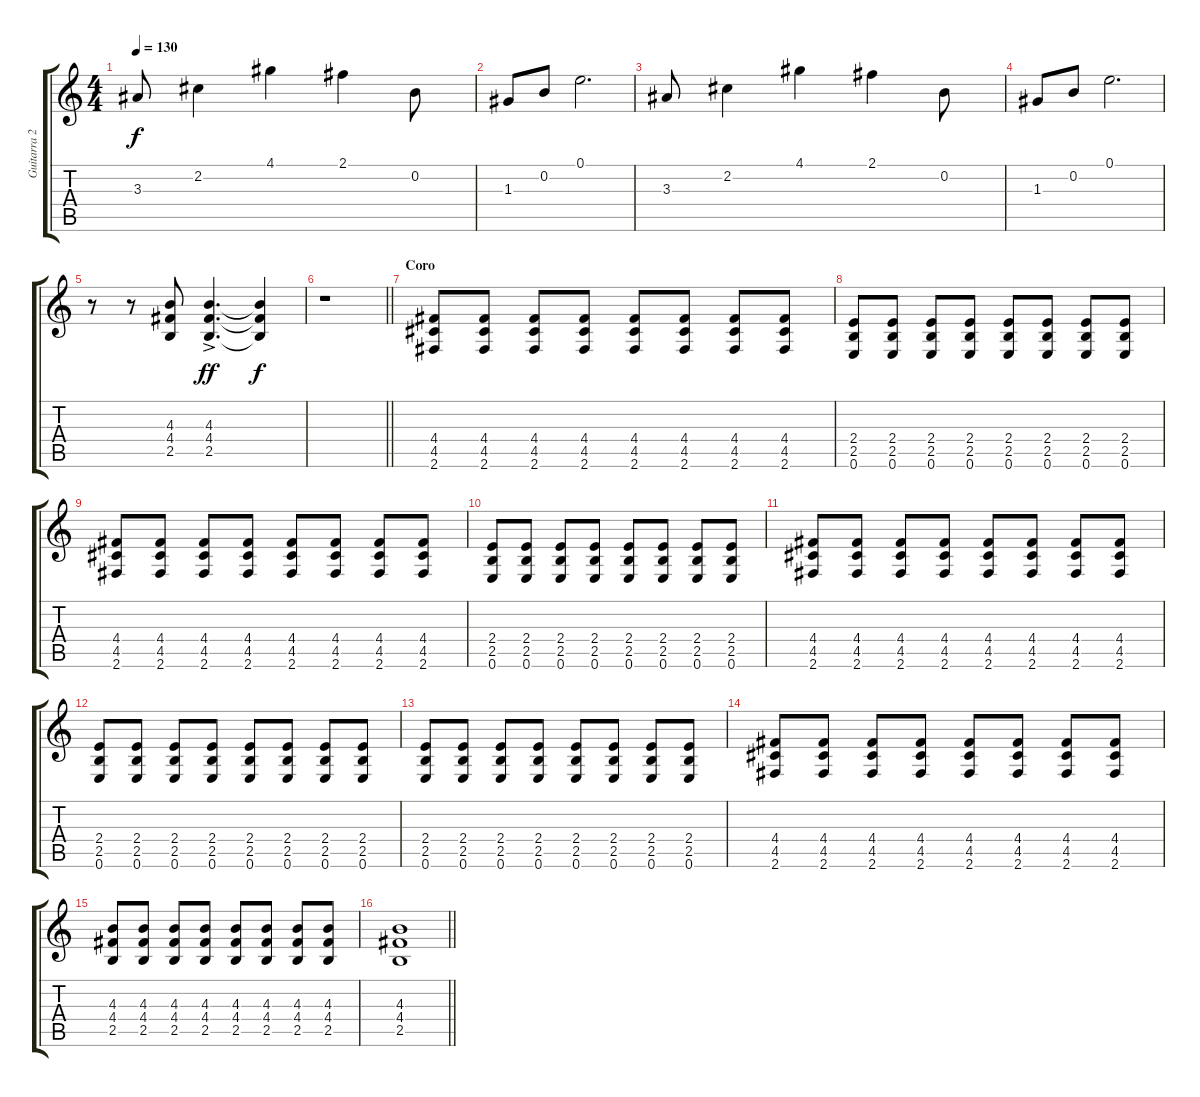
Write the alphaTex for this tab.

\track ("Guitarra 2" "Guitarra 2") {instrument overdrivenguitar}
\staff {score tabs}
\tuning (E4 B3 G3 D3 A2 E2) {hide}
\ts (4 4)
\tempo 130
\clef g2
\ks c
3.3.8{dy f} 2.2.4 4.1.4 2.1.4 0.2.8 |
1.3.8 0.2.8 0.1.2{d} |
3.3.8 2.2.4 4.1.4 2.1.4 0.2.8 |
1.3.8 0.2.8 0.1.2{d} |
r.8 r.8 (4.3 4.4 2.5).8 (4.3{ac} 4.4{ac} 2.5{ac}).4{d dy ff} (4.3{t} 4.4{t} 2.5{t}).4{dy f} |
\barLineRight lightlight
r.1 |
\section ("" "Coro")
(4.4 4.5 2.6).8 (4.4 4.5 2.6).8 (4.4 4.5 2.6).8 (4.4 4.5 2.6).8 (4.4 4.5 2.6).8 (4.4 4.5 2.6).8 (4.4 4.5 2.6).8 (4.4 4.5 2.6).8 |
(2.4 2.5 0.6).8 (2.4 2.5 0.6).8 (2.4 2.5 0.6).8 (2.4 2.5 0.6).8 (2.4 2.5 0.6).8 (2.4 2.5 0.6).8 (2.4 2.5 0.6).8 (2.4 2.5 0.6).8 |
(4.4 4.5 2.6).8 (4.4 4.5 2.6).8 (4.4 4.5 2.6).8 (4.4 4.5 2.6).8 (4.4 4.5 2.6).8 (4.4 4.5 2.6).8 (4.4 4.5 2.6).8 (4.4 4.5 2.6).8 |
(2.4 2.5 0.6).8 (2.4 2.5 0.6).8 (2.4 2.5 0.6).8 (2.4 2.5 0.6).8 (2.4 2.5 0.6).8 (2.4 2.5 0.6).8 (2.4 2.5 0.6).8 (2.4 2.5 0.6).8 |
(4.4 4.5 2.6).8 (4.4 4.5 2.6).8 (4.4 4.5 2.6).8 (4.4 4.5 2.6).8 (4.4 4.5 2.6).8 (4.4 4.5 2.6).8 (4.4 4.5 2.6).8 (4.4 4.5 2.6).8 |
(2.4 2.5 0.6).8 (2.4 2.5 0.6).8 (2.4 2.5 0.6).8 (2.4 2.5 0.6).8 (2.4 2.5 0.6).8 (2.4 2.5 0.6).8 (2.4 2.5 0.6).8 (2.4 2.5 0.6).8 |
(2.4 2.5 0.6).8 (2.4 2.5 0.6).8 (2.4 2.5 0.6).8 (2.4 2.5 0.6).8 (2.4 2.5 0.6).8 (2.4 2.5 0.6).8 (2.4 2.5 0.6).8 (2.4 2.5 0.6).8 |
(4.4 4.5 2.6).8 (4.4 4.5 2.6).8 (4.4 4.5 2.6).8 (4.4 4.5 2.6).8 (4.4 4.5 2.6).8 (4.4 4.5 2.6).8 (4.4 4.5 2.6).8 (4.4 4.5 2.6).8 |
(4.3 4.4 2.5).8 (4.3 4.4 2.5).8 (4.3 4.4 2.5).8 (4.3 4.4 2.5).8 (4.3 4.4 2.5).8 (4.3 4.4 2.5).8 (4.3 4.4 2.5).8 (4.3 4.4 2.5).8 |
\barLineRight lightlight
(4.3 4.4 2.5).1
